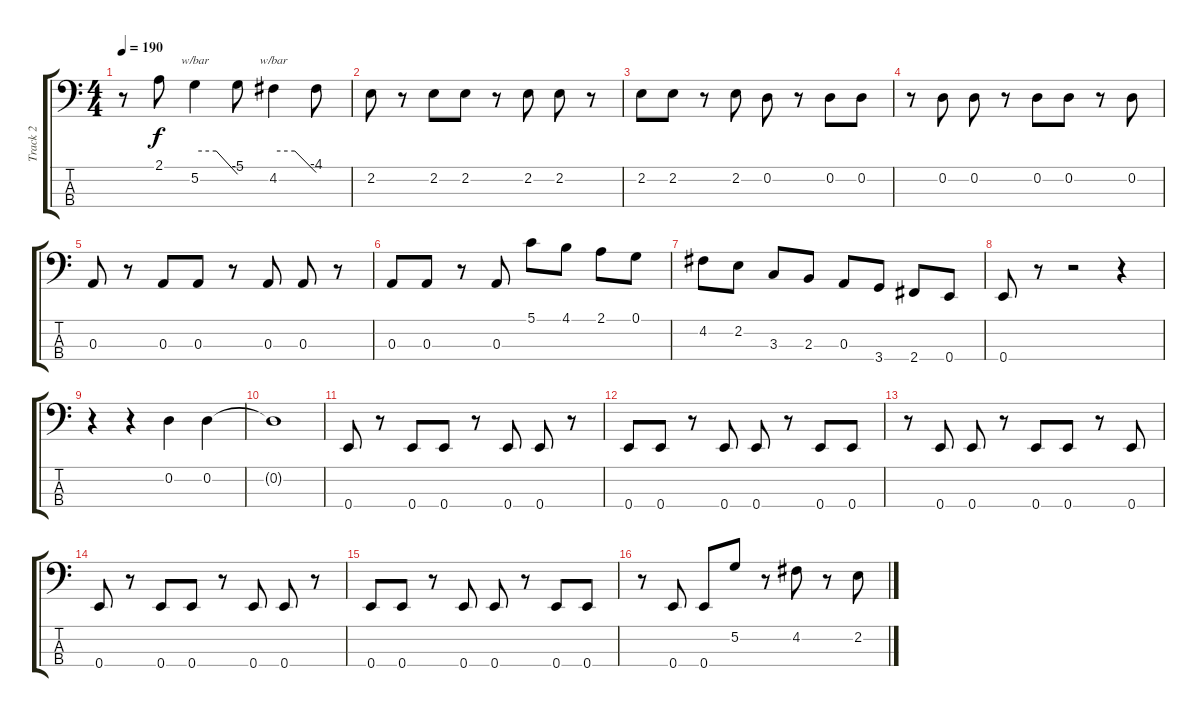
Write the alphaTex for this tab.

\track ("Track 2" "Track 2") {instrument acousticbass}
\staff {score tabs}
\tuning (G2 D2 A1 E1) {hide}
\ts (4 4)
\tempo 190
\clef f4
\ks c
r.8{dy f} 2.1.8 5.2.4{tbe (custom default 0 0 30 0 60 -20)} 5.2{t}.8 4.2.4{tbe (custom default 0 0 30 0 60 -16)} 4.2{t}.8 |
2.2.8 r.8 2.2.8 2.2.8 r.8 2.2.8 2.2.8 r.8 |
2.2.8 2.2.8 r.8 2.2.8 0.2.8 r.8 0.2.8 0.2.8 |
r.8 0.2.8 0.2.8 r.8 0.2.8 0.2.8 r.8 0.2.8 |
0.3.8 r.8 0.3.8 0.3.8 r.8 0.3.8 0.3.8 r.8 |
0.3.8 0.3.8 r.8 0.3.8 5.1.8 4.1.8 2.1.8 0.1.8 |
4.2.8 2.2.8 3.3.8 2.3.8 0.3.8 3.4.8 2.4.8 0.4.8 |
0.4.8 r.8 r.2 r.4 |
r.4 r.4 0.2.4 0.2.4 |
0.2{t}.1 |
0.4.8 r.8 0.4.8 0.4.8 r.8 0.4.8 0.4.8 r.8 |
0.4.8 0.4.8 r.8 0.4.8 0.4.8 r.8 0.4.8 0.4.8 |
r.8 0.4.8 0.4.8 r.8 0.4.8 0.4.8 r.8 0.4.8 |
0.4.8 r.8 0.4.8 0.4.8 r.8 0.4.8 0.4.8 r.8 |
0.4.8 0.4.8 r.8 0.4.8 0.4.8 r.8 0.4.8 0.4.8 |
r.8 0.4.8 0.4.8 5.2.8 r.8 4.2.8 r.8 2.2.8
